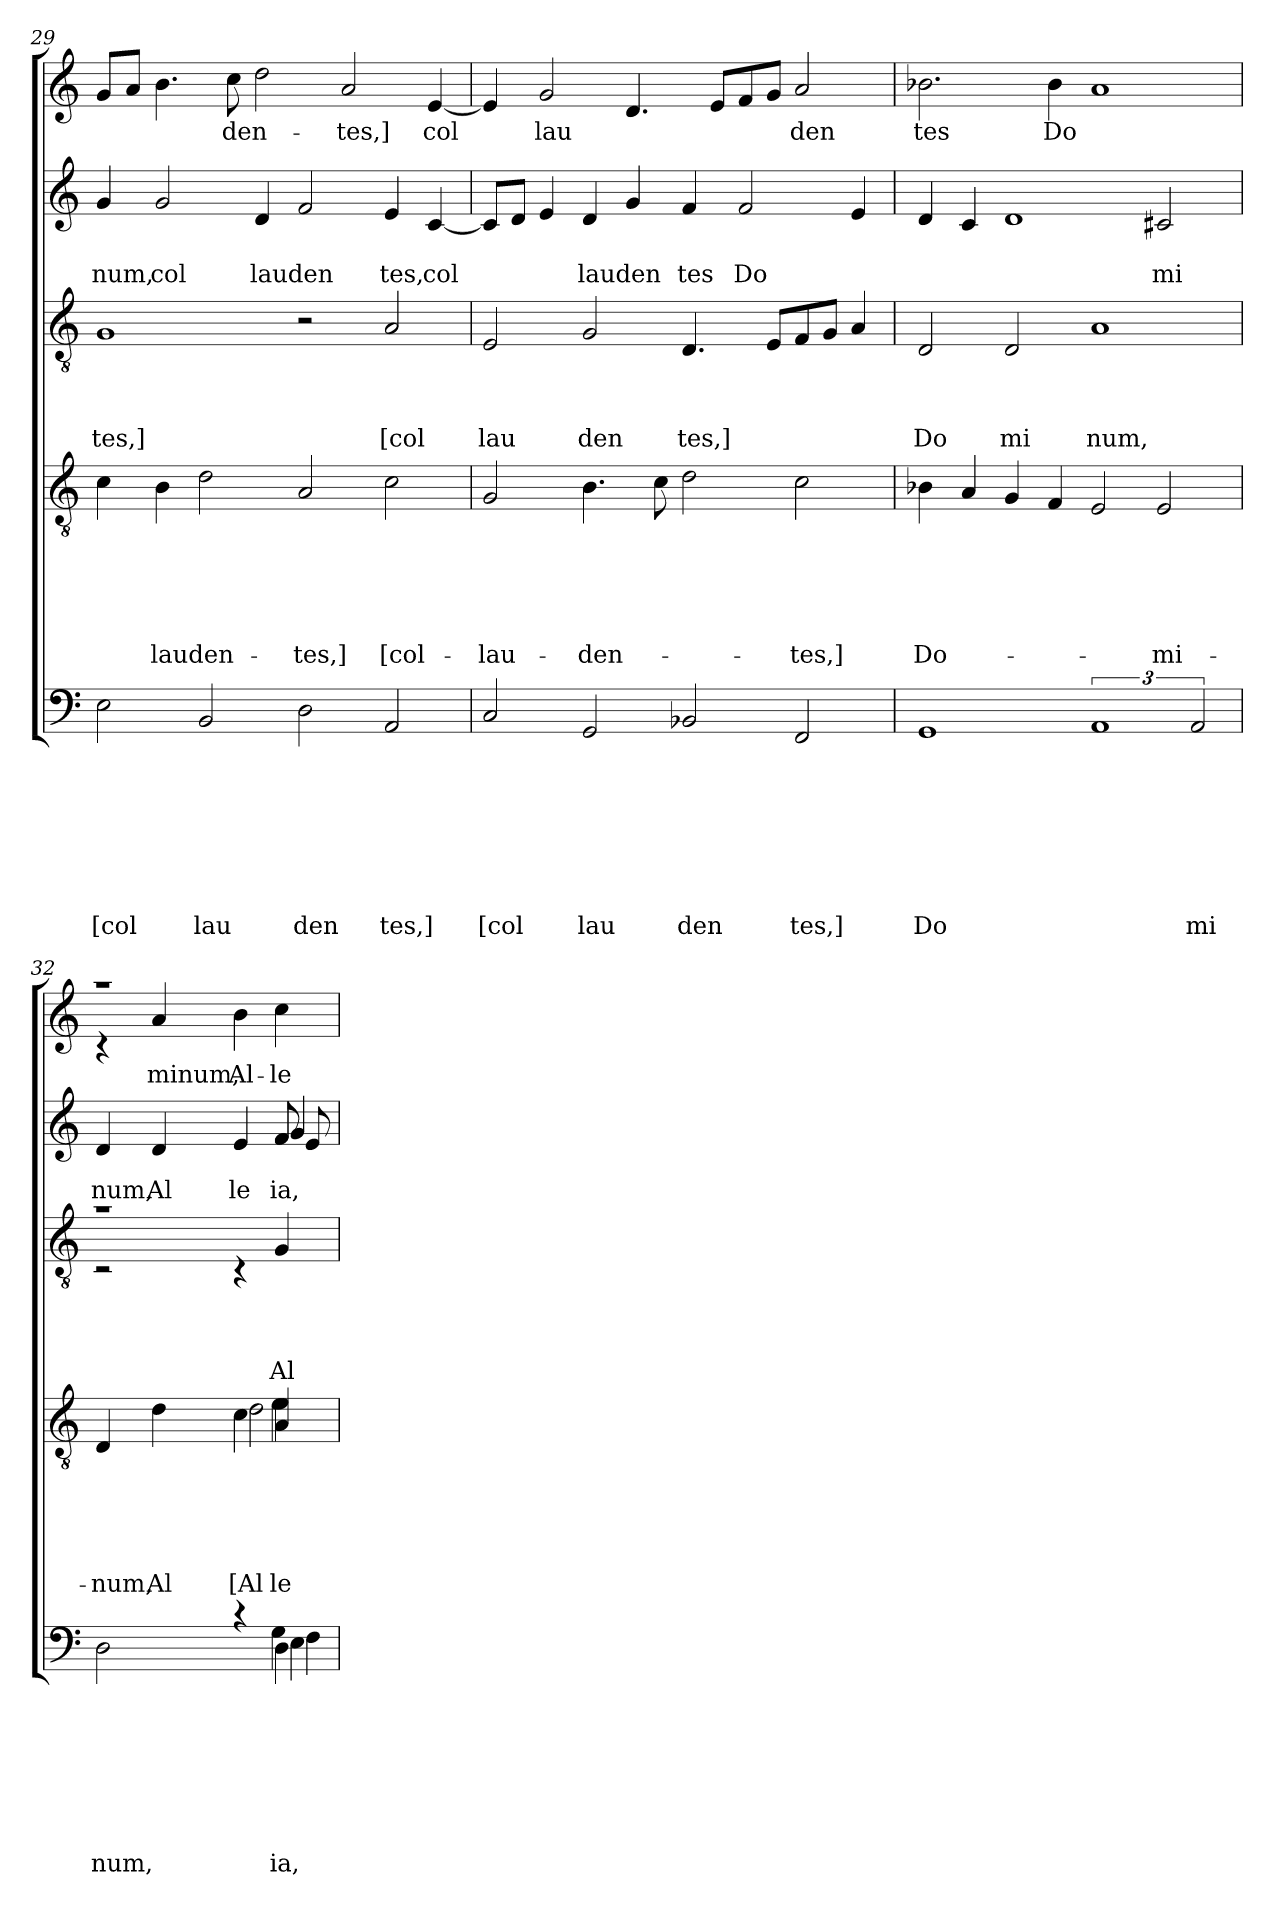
**kern	**text	**text	**text	**text	**text	**text	**text	**text	**kern	**text	**text	**text	**text	**text	**text	**kern	**text	**text	**text	**text	**kern	**text	**text	**kern	**text
*part5	*part5	*part5	*part5	*part5	*part5	*part5	*part5	*part5	*part4	*part4	*part4	*part4	*part4	*part4	*part4	*part3	*part3	*part3	*part3	*part3	*part2	*part2	*part2	*part1	*part1
*staff5	*staff5	*staff5	*staff5	*staff5	*staff5	*staff5	*staff5	*staff5	*staff4	*staff4	*staff4	*staff4	*staff4	*staff4	*staff4	*staff3	*staff3	*staff3	*staff3	*staff3	*staff2	*staff2	*staff2	*staff1	*staff1
!!LO:PB:g=z
*clefF4	*	*	*	*	*	*	*	*	*clefGv2	*	*	*	*	*	*	*clefGv2	*	*	*	*	*clefG2	*	*	*clefG2	*
*k[]	*	*	*	*	*	*	*	*	*k[]	*	*	*	*	*	*	*k[]	*	*	*	*	*k[]	*	*	*k[]	*
*C:	*	*	*	*	*	*	*	*	*C:	*	*	*	*	*	*	*C:	*	*	*	*	*C:	*	*	*C:	*
=29	=29	=29	=29	=29	=29	=29	=29	=29	=29	=29	=29	=29	=29	=29	=29	=29	=29	=29	=29	=29	=29	=29	=29	=29	=29
!	!	!	!	!	!	!	!	!LO:LY:b	!	!	!	!	!	!	!	!	!	!	!	!LO:LY:b	!	!	!LO:LY:b	!	!
2E\	.	.	.	.	.	.	.	[col	4c\	.	.	.	.	.	.	1G	.	.	.	tes,]	4g/	.	num,	8g/L	.
.	.	.	.	.	.	.	.	.	.	.	.	.	.	.	.	.	.	.	.	.	.	.	.	8a/J	.
!	!	!	!	!	!	!	!	!	!	!	!	!	!	!	!LO:LY:b	!	!	!	!	!	!	!	!LO:LY:b	!	!
.	.	.	.	.	.	.	.	.	4B\	.	.	.	.	.	-lauden-	.	.	.	.	.	2g/	.	col	4.b\	.
!	!	!	!	!	!	!	!	!LO:LY:b	!	!	!	!	!	!	!	!	!	!	!	!	!	!	!	!	!
2BB/	.	.	.	.	.	.	.	lau	2d\	.	.	.	.	.	.	.	.	.	.	.	.	.	.	.	.
!	!	!	!	!	!	!	!	!	!	!	!	!	!	!	!	!	!	!	!	!	!	!	!	!	!LO:LY:b
.	.	.	.	.	.	.	.	.	.	.	.	.	.	.	.	.	.	.	.	.	.	.	.	8cc\	-den-
!	!	!	!	!	!	!	!	!	!	!	!	!	!	!	!	!	!	!	!	!	!	!	!LO:LY:b	!	!
.	.	.	.	.	.	.	.	.	.	.	.	.	.	.	.	.	.	.	.	.	4d/	.	lauden	2dd\	.
!	!	!	!	!	!	!	!	!LO:LY:b	!	!	!	!	!	!	!LO:LY:b	!	!	!	!	!	!	!	!	!	!
2D\	.	.	.	.	.	.	.	den	2A/	.	.	.	.	.	-tes,]	2r	.	.	.	.	2f/	.	.	.	.
!	!	!	!	!	!	!	!	!	!	!	!	!	!	!	!	!	!	!	!	!	!	!	!	!	!LO:LY:b
.	.	.	.	.	.	.	.	.	.	.	.	.	.	.	.	.	.	.	.	.	.	.	.	2a/	-tes,]
!	!	!	!	!	!	!	!	!LO:LY:b	!	!	!	!	!	!	!LO:LY:b	!	!	!	!	!LO:LY:b	!	!	!LO:LY:b	!	!
2AA/	.	.	.	.	.	.	.	tes,]	2c\	.	.	.	.	.	[col-	2A/	.	.	.	[col	4e/	.	tes,	.	.
!	!	!	!	!	!	!	!	!	!	!	!	!	!	!	!	!	!	!	!	!	!	!	!LO:LY:b	!	!LO:LY:b
.	.	.	.	.	.	.	.	.	.	.	.	.	.	.	.	.	.	.	.	.	[<4c/	.	col	[<4e/	col
=30	=30	=30	=30	=30	=30	=30	=30	=30	=30	=30	=30	=30	=30	=30	=30	=30	=30	=30	=30	=30	=30	=30	=30	=30	=30
!	!	!	!	!	!	!	!	!LO:LY:b	!	!	!	!	!	!	!LO:LY:b	!	!	!	!	!LO:LY:b	!	!	!	!	!
2C/	.	.	.	.	.	.	.	[col	2G/	.	.	.	.	.	-lau-	2E/	.	.	.	lau	8c/L]	.	.	4e/]	.
.	.	.	.	.	.	.	.	.	.	.	.	.	.	.	.	.	.	.	.	.	8d/J	.	.	.	.
!	!	!	!	!	!	!	!	!	!	!	!	!	!	!	!	!	!	!	!	!	!	!	!	!	!LO:LY:b
.	.	.	.	.	.	.	.	.	.	.	.	.	.	.	.	.	.	.	.	.	4e/	.	.	2g/	lau
!	!	!	!	!	!	!	!	!LO:LY:b	!	!	!	!	!	!	!LO:LY:b	!	!	!	!	!LO:LY:b	!	!	!LO:LY:b	!	!
2GG/	.	.	.	.	.	.	.	lau	4.B\	.	.	.	.	.	-den-	2G/	.	.	.	den	4d/	.	lauden	.	.
.	.	.	.	.	.	.	.	.	.	.	.	.	.	.	.	.	.	.	.	.	4g/	.	.	4.d/	.
.	.	.	.	.	.	.	.	.	8c\	.	.	.	.	.	.	.	.	.	.	.	.	.	.	.	.
!	!	!	!	!	!	!	!	!LO:LY:b	!	!	!	!	!	!	!	!	!	!	!	!LO:LY:b	!	!	!LO:LY:b	!	!
2BB-X/	.	.	.	.	.	.	.	den	2d\	.	.	.	.	.	.	4.D/	.	.	.	tes,]	4f/	.	tes	.	.
.	.	.	.	.	.	.	.	.	.	.	.	.	.	.	.	.	.	.	.	.	.	.	.	8e/L	.
!	!	!	!	!	!	!	!	!	!	!	!	!	!	!	!	!	!	!	!	!	!	!	!LO:LY:b	!	!
.	.	.	.	.	.	.	.	.	.	.	.	.	.	.	.	.	.	.	.	.	2f/	.	Do	8f/	.
.	.	.	.	.	.	.	.	.	.	.	.	.	.	.	.	8E/L	.	.	.	.	.	.	.	8g/J	.
!	!	!	!	!	!	!	!	!LO:LY:b	!	!	!	!	!	!	!LO:LY:b	!	!	!	!	!	!	!	!	!	!LO:LY:b
2FF/	.	.	.	.	.	.	.	tes,]	2c\	.	.	.	.	.	-tes,]	8F/	.	.	.	.	.	.	.	2a/	den
.	.	.	.	.	.	.	.	.	.	.	.	.	.	.	.	8G/J	.	.	.	.	.	.	.	.	.
.	.	.	.	.	.	.	.	.	.	.	.	.	.	.	.	4A/	.	.	.	.	4e/	.	.	.	.
=31	=31	=31	=31	=31	=31	=31	=31	=31	=31	=31	=31	=31	=31	=31	=31	=31	=31	=31	=31	=31	=31	=31	=31	=31	=31
!	!	!	!	!	!	!	!	!LO:LY:b	!	!	!	!	!	!	!LO:LY:b	!	!	!	!	!LO:LY:b	!	!	!	!	!LO:LY:b
1GG	.	.	.	.	.	.	.	Do	4B-X\	.	.	.	.	.	Do-	2D/	.	.	.	Do	4d/	.	.	2.b-X\	tes
.	.	.	.	.	.	.	.	.	4A/	.	.	.	.	.	.	.	.	.	.	.	4c/	.	.	.	.
!	!	!	!	!	!	!	!	!	!	!	!	!	!	!	!	!	!	!	!	!LO:LY:b	!	!	!	!	!
.	.	.	.	.	.	.	.	.	4G/	.	.	.	.	.	.	2D/	.	.	.	mi	1d	.	.	.	.
!	!	!	!	!	!	!	!	!	!	!	!	!	!	!	!	!	!	!	!	!	!	!	!	!	!LO:LY:b
.	.	.	.	.	.	.	.	.	4F/	.	.	.	.	.	.	.	.	.	.	.	.	.	.	4b-\	Do
!	!	!	!	!	!	!	!	!	!	!	!	!	!	!	!	!	!	!	!	!LO:LY:b	!	!	!	!	!
3%2AA	.	.	.	.	.	.	.	.	2E/	.	.	.	.	.	.	1A	.	.	.	num,	.	.	.	1a	.
!	!	!	!	!	!	!	!	!	!	!	!	!	!	!	!LO:LY:b	!	!	!	!	!	!	!	!LO:LY:b	!	!
.	.	.	.	.	.	.	.	.	2E/	.	.	.	.	.	-mi-	.	.	.	.	.	2c#X/	.	mi	.	.
!	!	!	!	!	!	!	!	!LO:LY:b	!	!	!	!	!	!	!	!	!	!	!	!	!	!	!	!	!
3AA/	.	.	.	.	.	.	.	mi	.	.	.	.	.	.	.	.	.	.	.	.	.	.	.	.	.
!!LO:LB:g=z
=32	=32	=32	=32	=32	=32	=32	=32	=32	=32	=32	=32	=32	=32	=32	=32	=32	=32	=32	=32	=32	=32	=32	=32	=32	=32
!	!	!	!	!	!	!	!	!LO:LY:b	!	!	!	!	!	!	!LO:LY:b	!	!	!	!	!	!	!	!LO:LY:b	!	!
*^	*	*	*	*	*	*	*	*	*^	*	*	*	*	*	*	*^	*	*	*	*	*^	*	*	*^	*
*	*^	*	*	*	*	*	*	*	*	*	*^	*	*	*	*	*	*	*	*	*	*	*	*	*	*^	*	*	*	*	*
*	*	*^	*	*	*	*	*	*	*	*	*	*	*^	*	*	*	*	*	*	*	*	*	*	*	*	*	*	*^	*	*	*	*	*
2D\	2.ryy	2.ryy	2.ryy	.	.	.	.	.	.	.	num,	4D/	2.ryy	2ryy	2.ryy	.	.	.	.	.	-num,	1ra	2rC	.	.	.	.	4d/	2.ryy	2.ryy	2.ryy	.	num,	1raa	4rc	.
!	!	!	!	!	!	!	!	!	!	!	!	!	!	!	!	!	!	!	!	!	!LO:LY:b	!	!	!	!	!	!	!	!	!	!	!	!LO:LY:b	!	!	!LO:LY:b
.	.	.	.	.	.	.	.	.	.	.	.	4d\	.	.	.	.	.	.	.	.	Al	.	.	.	.	.	.	4d/	.	.	.	.	Al	.	4a/	minum,
!	!	!	!	!	!	!	!	!	!	!	!	!	!	!	!	!	!	!	!	!	!LO:LY:b	!	!	!	!	!	!	!	!	!	!	!	!	!	!	!
!	!	!	!	!	!	!	!	!	!	!	!	!	!	!	!	!	!	!	!	!	!LO:LY:b	!	!	!	!	!	!	!	!	!	!	!	!LO:LY:b	!	!	!LO:LY:b
4rc	.	.	.	.	.	.	.	.	.	.	.	4c\	.	2d\	.	.	.	.	.	.	[Al	.	4rC	.	.	.	.	4e/	.	.	.	.	le	.	4b\	Al-
!	!	!	!	!	!	!	!	!	!	!	!LO:LY:b	!	!	!	!	!	!	!	!	!	!	!	!	!	!	!	!	!	!	!	!	!	!	!	!	!
!	!	!	!	!	!	!	!	!	!	!	!LO:LY:b	!	!	!	!	!	!	!	!	!	!	!	!	!	!	!	!	!	!	!	!	!	!	!	!	!
!	!	!	!	!	!	!	!	!	!	!	!LO:LY:b	!	!	!	!	!	!	!	!	!	!	!	!	!	!	!	!	!	!	!	!	!	!	!	!	!
!	!	!	!	!	!	!	!	!	!	!	!LO:LY:b	!	!	!	!	!	!	!	!	!	!LO:LY:b	!	!	!	!	!	!	!	!	!	!	!	!	!	!	!
!	!	!	!	!	!	!	!	!	!	!	!	!	!	!	!	!	!	!	!	!	!LO:LY:b	!	!	!	!	!	!	!	!	!	!	!	!	!	!	!
!	!	!	!	!	!	!	!	!	!	!	!	!	!	!	!	!	!	!	!	!	!LO:LY:b	!	!	!	!	!	!LO:LY:b	!	!	!	!	!	!LO:LY:b	!	!	!
!	!	!	!	!	!	!	!	!	!	!	!	!	!	!	!	!	!	!	!	!	!	!	!	!	!	!	!	!	!	!	!	!	!LO:LY:b	!	!	!LO:LY:b
4D\	4E\	4F\	4G\	.	.	.	.	.	.	.	ia,	4A/	4e\	.	4e\	.	.	.	.	.	le	.	4G/	.	.	.	Al	4f/	4g/	8f/	8e/	.	ia,	.	4cc\	-le-
.	.	.	.	.	.	.	.	.	.	.	.	.	.	.	.	.	.	.	.	.	.	.	.	.	.	.	.	.	.	8ryy	8ryy	.	.	.	.	.
*v	*v	*v	*v	*	*	*	*	*	*	*	*	*	*	*	*	*	*	*	*	*	*	*v	*v	*	*	*	*	*v	*v	*v	*v	*	*	*v	*v	*
*	*	*	*	*	*	*	*	*	*v	*v	*v	*v	*	*	*	*	*	*	*	*	*	*	*	*	*	*	*	*
=	=	=	=	=	=	=	=	=	=	=	=	=	=	=	=	=	=	=	=	=	=	=	=	=	=
*-	*-	*-	*-	*-	*-	*-	*-	*-	*-	*-	*-	*-	*-	*-	*-	*-	*-	*-	*-	*-	*-	*-	*-	*-	*-
